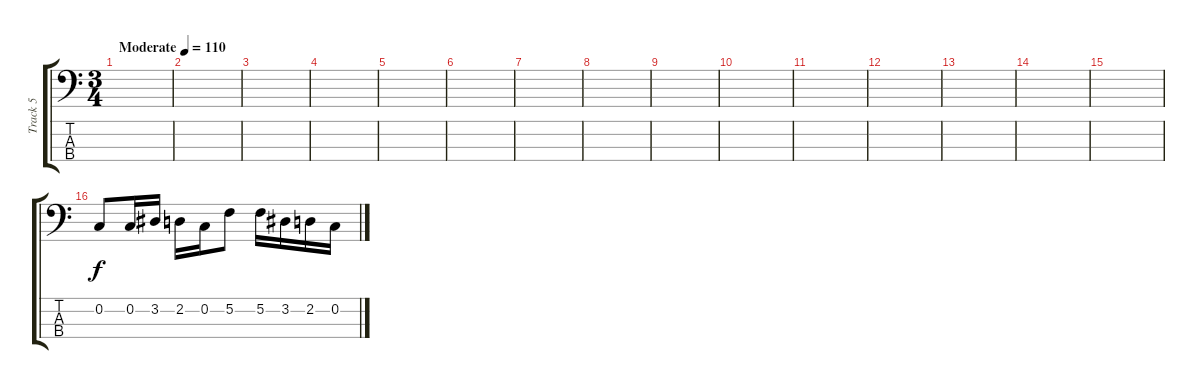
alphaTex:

\track ("Track 5" "Track 5") {instrument electricbassfinger}
\staff {score tabs}
\tuning (F2 C2 G1 C1) {hide}
\ts (3 4)
\tempo (110 "Moderate")
\clef f4
\ks c
|
|
|
|
|
|
|
|
|
|
|
|
|
|
|
0.2.8 0.2.16 3.2.16 2.2.16 0.2.16 5.2.8 5.2.16 3.2.16 2.2.16 0.2.16
